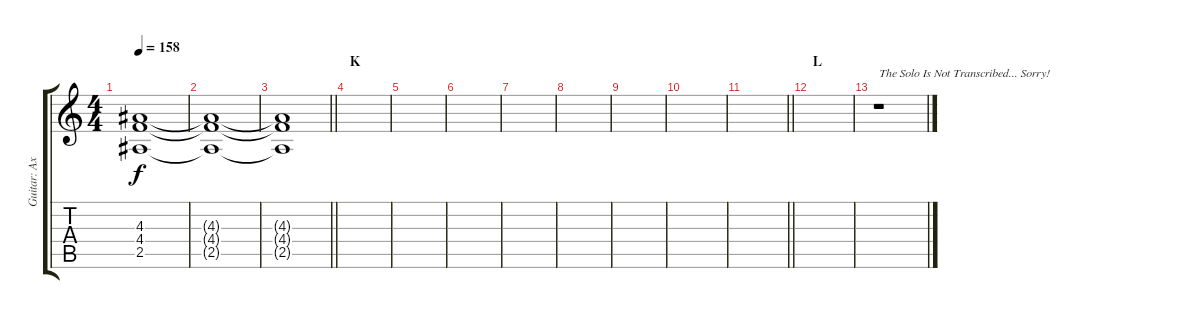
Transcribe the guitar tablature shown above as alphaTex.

\track ("Guitar: Axel" "Guitar: Ax") {instrument overdrivenguitar}
\staff {score tabs}
\tuning (Eb4 Bb3 Gb3 Db3 Ab2 Eb2) {hide}
\ts (4 4)
\tempo 158
\clef g2
\ks c
(4.3{t} 4.4{t} 2.5{t}).1{dy f} |
(4.3{t} 4.4{t} 2.5{t}).1 |
\barLineRight lightlight
(4.3{t} 4.4{t} 2.5{t}).1 |
\section ("" "K")
|
|
|
|
|
|
|
\barLineRight lightlight
|
\section ("" "L")
|
r.1{txt "The Solo Is Not Transcribed... Sorry!"}
